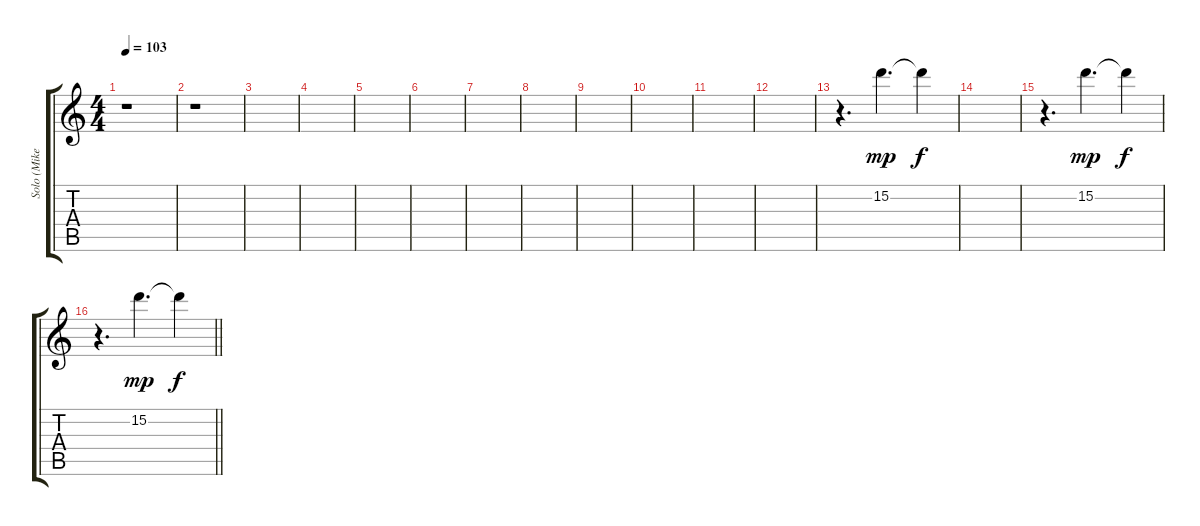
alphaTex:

\track ("Solo (Mike McCready)" "Solo (Mike") {instrument overdrivenguitar}
\staff {score tabs}
\tuning (E4 B3 G3 D3 A2 E2) {hide}
\ts (4 4)
\tempo 103
\clef g2
\ks c
r.1{dy f} |
r.1 |
|
|
|
|
|
|
|
|
|
|
r.4{d} 15.2.4{d dy mp} 15.2{t}.4{dy f} |
|
r.4{d} 15.2.4{d dy mp} 15.2{t}.4{dy f} |
\barLineRight lightlight
r.4{d} 15.2.4{d dy mp} 15.2{t}.4{dy f}
